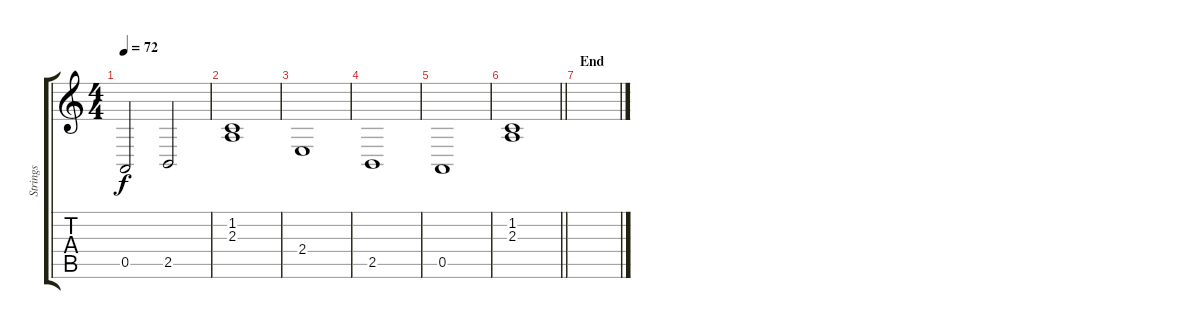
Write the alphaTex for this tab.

\track ("Strings" "Strings") {instrument stringensemble1}
\staff {score tabs}
\tuning (E4 B3 G3 D3 A2 E2) {hide}
\ts (4 4)
\tempo 72
\clef g2
\ks c
0.5.2{dy f} 2.5.2 |
(1.2 2.3).1{volume 4} |
2.4.1 |
2.5.1 |
0.5.1 |
\barLineRight lightlight
(1.2 2.3).1{volume 8} |
\section ("" "End")
